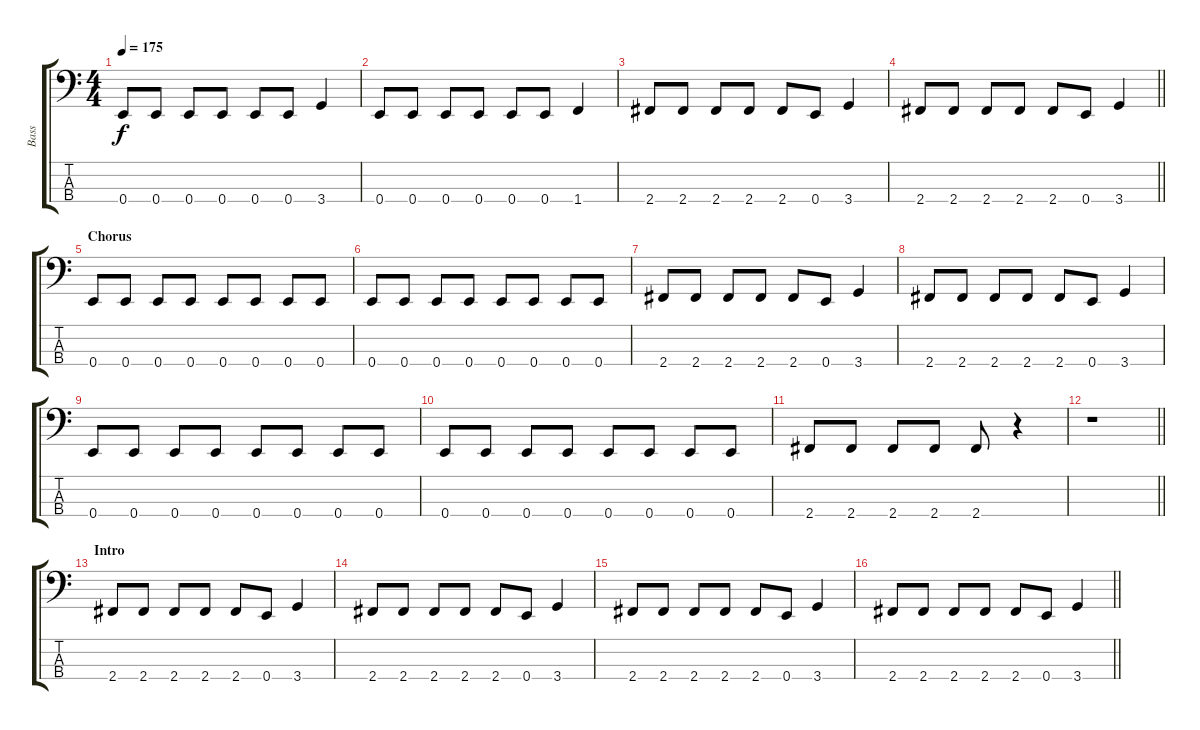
\track ("Bass" "Bass") {instrument electricbassfinger}
\staff {score tabs}
\tuning (G2 D2 A1 E1) {hide}
\ts (4 4)
\tempo 175
\clef f4
\ks c
0.4.8{dy f} 0.4.8 0.4.8 0.4.8 0.4.8 0.4.8 3.4.4 |
0.4.8 0.4.8 0.4.8 0.4.8 0.4.8 0.4.8 1.4.4 |
2.4.8 2.4.8 2.4.8 2.4.8 2.4.8 0.4.8 3.4.4 |
\barLineRight lightlight
2.4.8 2.4.8 2.4.8 2.4.8 2.4.8 0.4.8 3.4.4 |
\section ("" "Chorus")
0.4.8 0.4.8 0.4.8 0.4.8 0.4.8 0.4.8 0.4.8 0.4.8 |
0.4.8 0.4.8 0.4.8 0.4.8 0.4.8 0.4.8 0.4.8 0.4.8 |
2.4.8 2.4.8 2.4.8 2.4.8 2.4.8 0.4.8 3.4.4 |
2.4.8 2.4.8 2.4.8 2.4.8 2.4.8 0.4.8 3.4.4 |
0.4.8 0.4.8 0.4.8 0.4.8 0.4.8 0.4.8 0.4.8 0.4.8 |
0.4.8 0.4.8 0.4.8 0.4.8 0.4.8 0.4.8 0.4.8 0.4.8 |
2.4.8 2.4.8 2.4.8 2.4.8 2.4.8 r.4 |
\barLineRight lightlight
r.1 |
\section ("" "Intro")
2.4.8 2.4.8 2.4.8 2.4.8 2.4.8 0.4.8 3.4.4 |
2.4.8 2.4.8 2.4.8 2.4.8 2.4.8 0.4.8 3.4.4 |
2.4.8 2.4.8 2.4.8 2.4.8 2.4.8 0.4.8 3.4.4 |
\barLineRight lightlight
2.4.8 2.4.8 2.4.8 2.4.8 2.4.8 0.4.8 3.4.4
